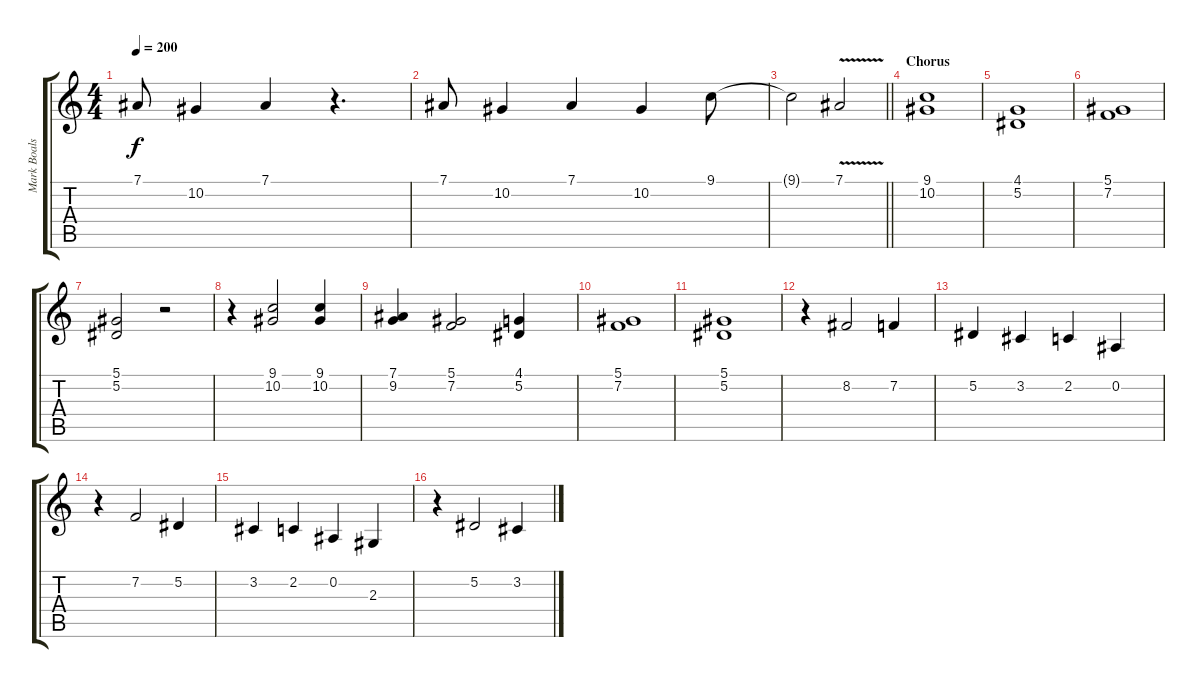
\track ("Mark Boals" "Mark Boals") {instrument lead2sawtooth}
\staff {score tabs}
\tuning (Eb4 Bb3 Gb3 Db3 Ab2 Eb2) {hide}
\ts (4 4)
\tempo 200
\clef g2
\ks c
7.1{t}.8{dy f} 10.2.4 7.1.4 r.4{d} |
7.1.8 10.2.4 7.1.4 10.2.4 9.1.8 |
\barLineRight lightlight
9.1{t}.2 7.1{v}.2 |
\section ("" "Chorus")
(9.1 10.2).1 |
(4.1 5.2).1 |
(5.1 7.2).1 |
(5.1 5.2).2 r.2 |
r.4 (9.1 10.2).2 (9.1 10.2).4 |
(7.1 9.2).4 (5.1 7.2).2 (4.1 5.2).4 |
(5.1 7.2).1 |
(5.1 5.2).1 |
r.4 8.2.2 7.2.4 |
5.2.4 3.2.4 2.2.4 0.2.4 |
r.4 7.2.2 5.2.4 |
3.2.4 2.2.4 0.2.4 2.3.4 |
r.4 5.2.2 3.2.4
